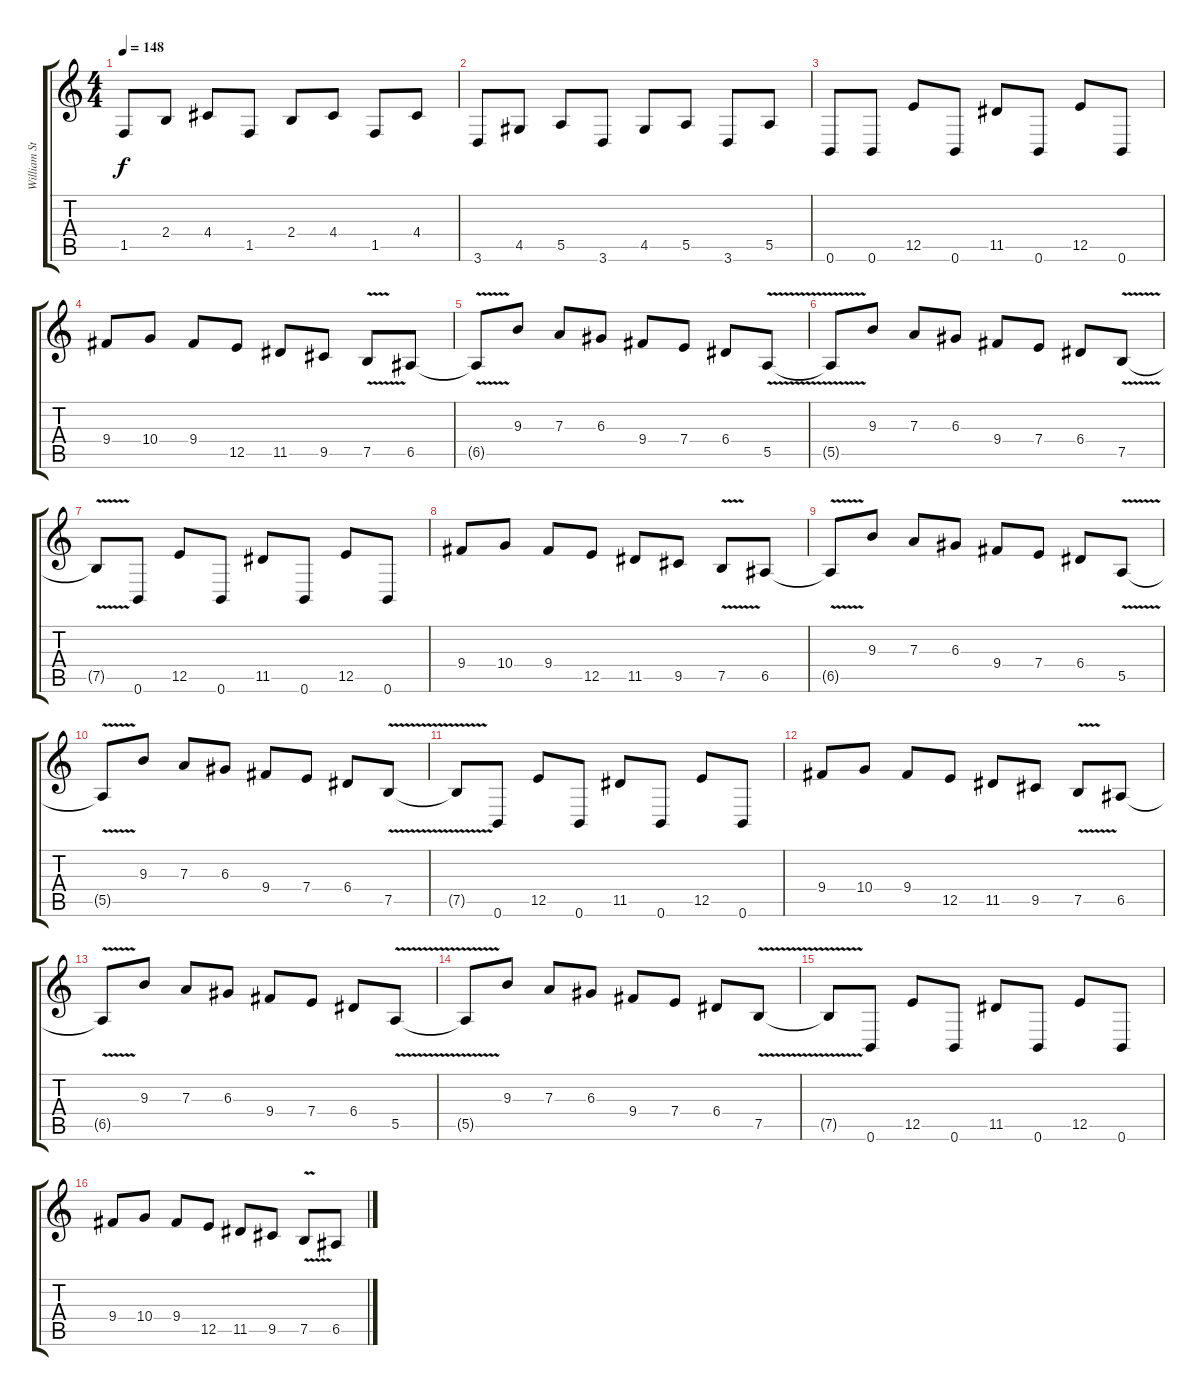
\track ("William Steer" "William St") {instrument distortionguitar}
\staff {score tabs}
\tuning (B3 Gb3 D3 A2 E2 B1) {hide}
\ts (4 4)
\tempo 148
\clef g2
\ks c
1.5.8{dy f} 2.4.8 4.4.8 1.5.8 2.4.8 4.4.8 1.5.8 4.4.8 |
3.6.8 4.5.8 5.5.8 3.6.8 4.5.8 5.5.8 3.6.8 5.5.8 |
0.6.8 0.6.8 12.5.8 0.6.8 11.5.8 0.6.8 12.5.8 0.6.8 |
9.4.8 10.4.8 9.4.8 12.5.8 11.5.8 9.5.8 7.5{v}.8 6.5.8 |
6.5{v t}.8 9.3.8 7.3.8 6.3.8 9.4.8 7.4.8 6.4.8 5.5{v}.8 |
5.5{v t}.8 9.3.8 7.3.8 6.3.8 9.4.8 7.4.8 6.4.8 7.5{v}.8 |
7.5{t}.8 0.6.8 12.5.8 0.6.8 11.5.8 0.6.8 12.5.8 0.6.8 |
9.4.8 10.4.8 9.4.8 12.5.8 11.5.8 9.5.8 7.5{v}.8 6.5.8 |
6.5{v t}.8 9.3.8 7.3.8 6.3.8 9.4.8 7.4.8 6.4.8 5.5{v}.8 |
5.5{v t}.8 9.3.8 7.3.8 6.3.8 9.4.8 7.4.8 6.4.8 7.5{v}.8 |
7.5{t}.8 0.6.8 12.5.8 0.6.8 11.5.8 0.6.8 12.5.8 0.6.8 |
9.4.8 10.4.8 9.4.8 12.5.8 11.5.8 9.5.8 7.5{v}.8 6.5.8 |
6.5{v t}.8 9.3.8 7.3.8 6.3.8 9.4.8 7.4.8 6.4.8 5.5{v}.8 |
5.5{v t}.8 9.3.8 7.3.8 6.3.8 9.4.8 7.4.8 6.4.8 7.5{v}.8 |
7.5{t}.8 0.6.8 12.5.8 0.6.8 11.5.8 0.6.8 12.5.8 0.6.8 |
9.4.8 10.4.8 9.4.8 12.5.8 11.5.8 9.5.8 7.5{v}.8 6.5.8
